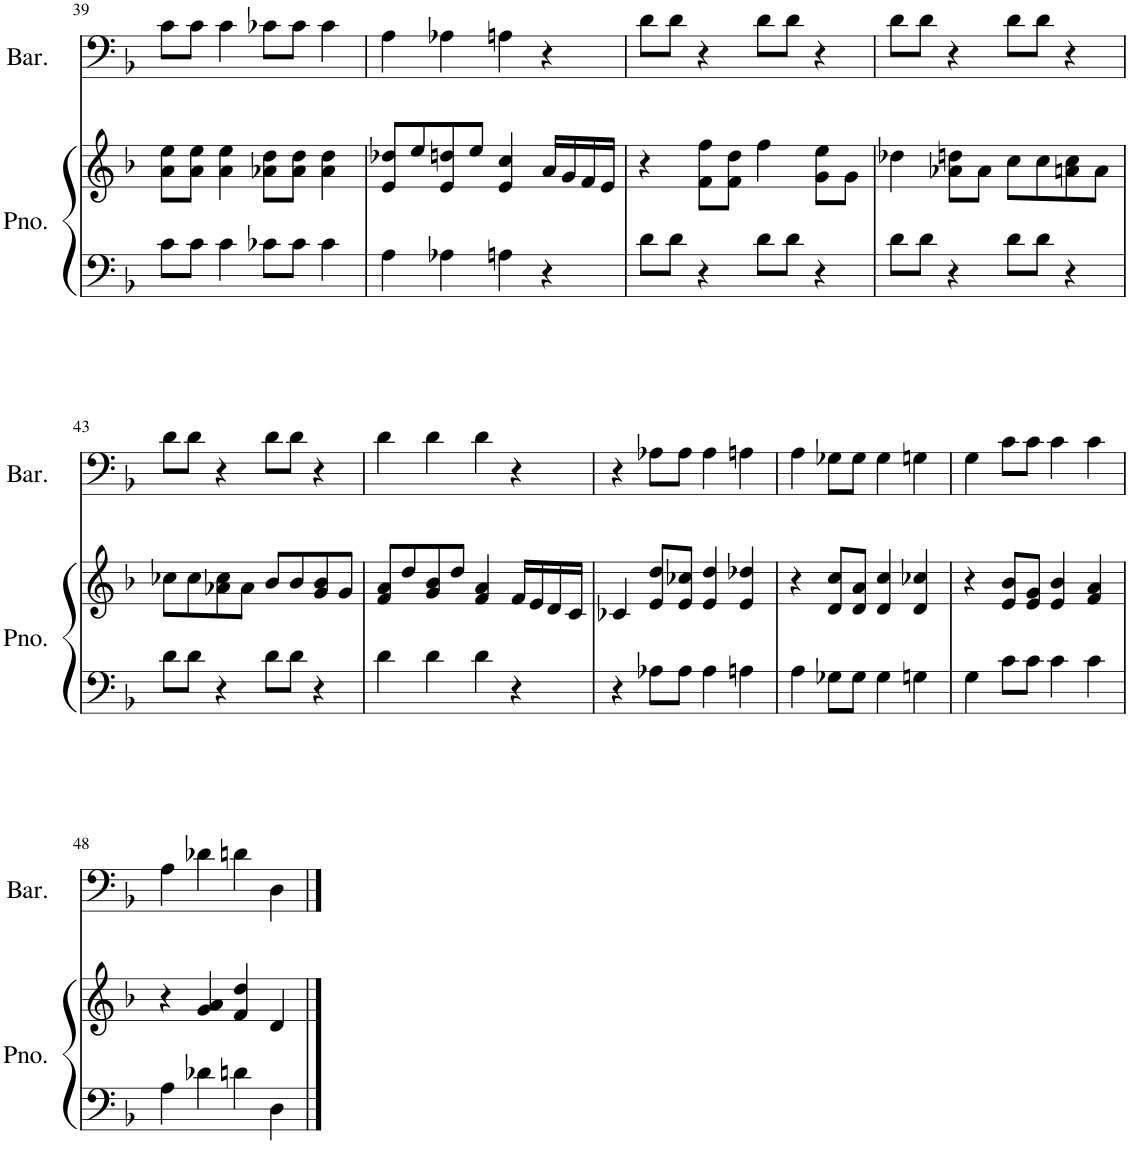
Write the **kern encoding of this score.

**kern	**kern	**kern
*part2	*part2	*part1
*staff3	*staff2	*staff1
*I"Piano	*	*I"Baritone
*I'Pno.	*	*I'Bar.
!!LO:PB:g=z
*clefF4	*clefG2	*clefF4
*k[b-]	*k[b-]	*k[b-]
*M4/4	*M4/4	*M4/4
=39	=39	=39
8c\L	8a\ 8ee\L	8c\L
8c\J	8a\ 8ee\J	8c\J
4c\	4a\ 4ee\	4c\
8c-X\L	8a-X\ 8dd\L	8c-X\L
8c-\J	8a-\ 8dd\J	8c-\J
4c-\	4a-\ 4dd\	4c-\
=40	=40	=40
4A\	8e/ 8dd-X/L	4A\
.	8ee/	.
4A-X\	8e/ 8ddn/	4A-X\
.	8ee/J	.
4An\	4e/ 4cc/	4An\
4r	16a/LL	4r
.	16g/	.
.	16f/	.
.	16e/JJ	.
=41	=41	=41
8d\L	4r	8d\L
8d\J	.	8d\J
4r	8f\ 8ff\L	4r
.	8f\ 8dd\J	.
8d\L	4ff\	8d\L
8d\J	.	8d\J
4r	8g\ 8ee\L	4r
.	8g\J	.
=42	=42	=42
8d\L	4dd-X\	8d\L
8d\J	.	8d\J
4r	8a-X\ 8ddn\L	4r
.	8a-\J	.
8d\L	8cc\L	8d\L
8d\J	8cc\	8d\J
4r	8an\ 8cc\	4r
.	8a\J	.
!!LO:LB:g=z
=43	=43	=43
8d\L	8cc-X\L	8d\L
8d\J	8cc-\	8d\J
4r	8a-X\ 8cc-\	4r
.	8a-\J	.
8d\L	8b-/L	8d\L
8d\J	8b-/	8d\J
4r	8g/ 8b-/	4r
.	8g/J	.
=44	=44	=44
4d\	8f/ 8a/L	4d\
.	8dd/	.
4d\	8g/ 8b-/	4d\
.	8dd/J	.
4d\	4f/ 4a/	4d\
4r	16f/LL	4r
.	16e/	.
.	16d/	.
.	16c/JJ	.
=45	=45	=45
4r	4c-X/	4r
8A-X\L	8e/ 8dd/L	8A-X\L
8A-\J	8e/ 8cc-X/J	8A-\J
4A-\	4e/ 4dd/	4A-\
4An\	4e/ 4dd-X/	4An\
=46	=46	=46
4A\	4r	4A\
8G-X\L	8d/ 8cc/L	8G-X\L
8G-\J	8d/ 8a/J	8G-\J
4G-\	4d/ 4cc/	4G-\
4Gn\	4d/ 4cc-X/	4Gn\
=47	=47	=47
4G\	4r	4G\
8c\L	8e/ 8b-/L	8c\L
8c\J	8e/ 8g/J	8c\J
4c\	4e/ 4b-/	4c\
4c\	4f/ 4a/	4c\
!!LO:LB:g=z
=48	=48	=48
4A\	4r	4A\
4d-X\	4g/ 4a/	4d-X\
4dn\	4f/ 4dd/	4dn\
4D\	4d/	4D\
==	==	==
*-	*-	*-
